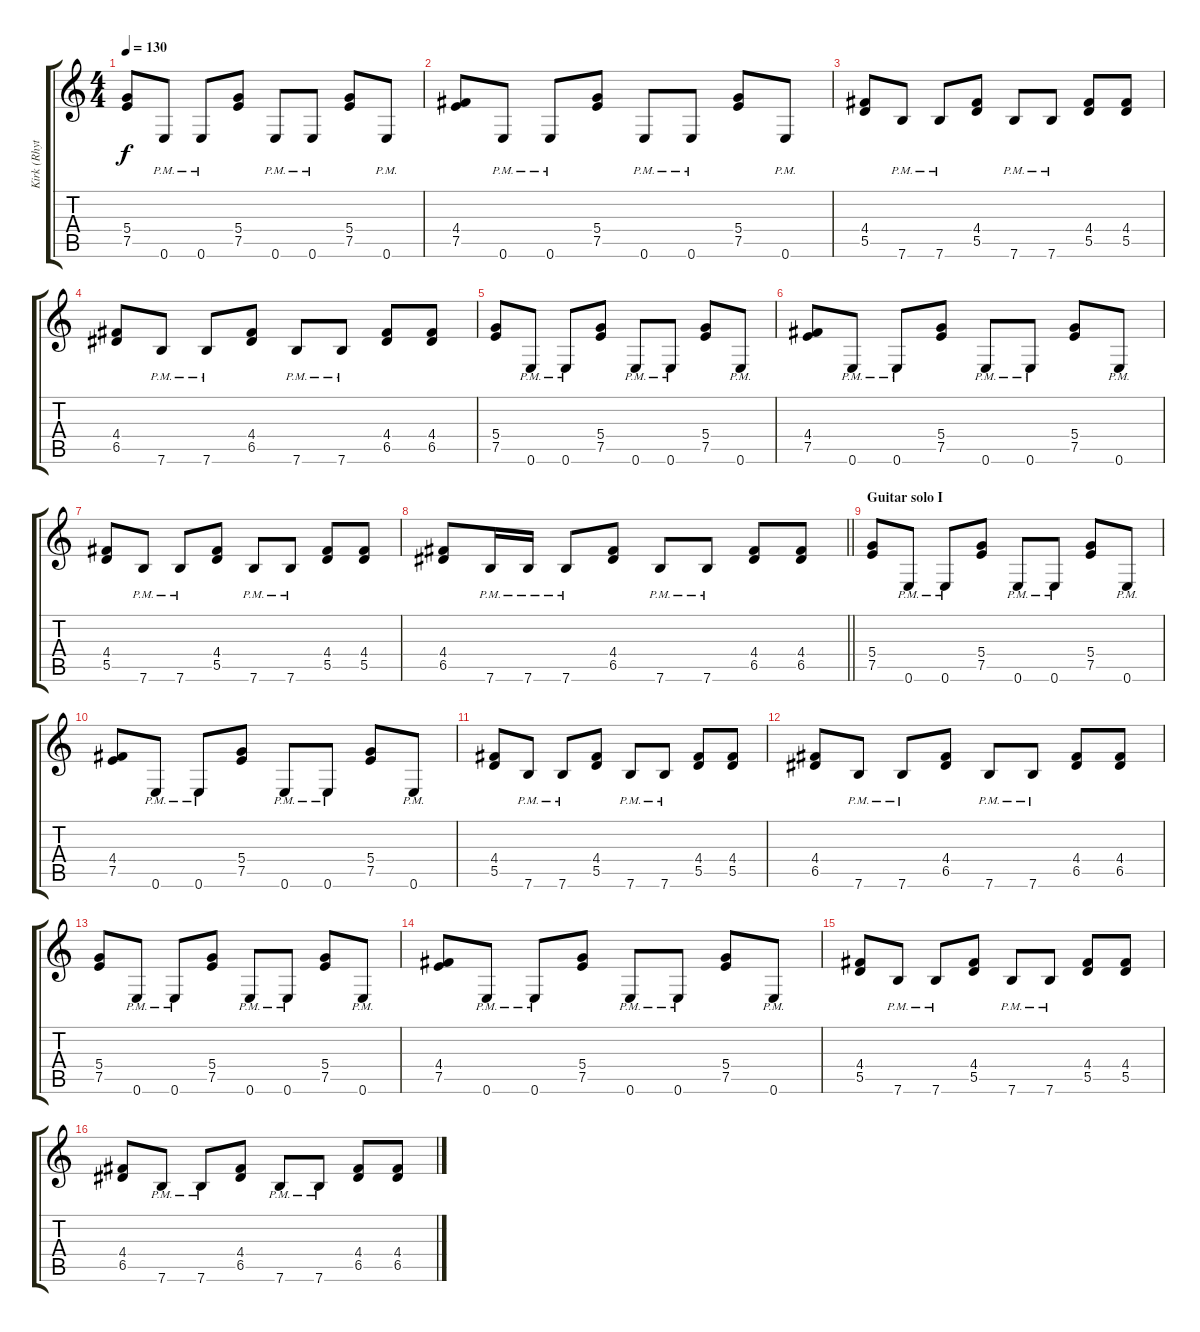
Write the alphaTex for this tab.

\track ("Kirk (Rhythm Guitar)" "Kirk (Rhyt") {instrument distortionguitar}
\staff {score tabs}
\tuning (E4 B3 G3 D3 A2 E2) {hide}
\ts (4 4)
\tempo 130
\clef g2
\ks c
(5.4 7.5).8{dy f} 0.6{pm}.8 0.6{pm}.8 (5.4 7.5).8 0.6{pm}.8 0.6{pm}.8 (5.4 7.5).8 0.6{pm}.8 |
(4.4 7.5).8 0.6{pm}.8 0.6{pm}.8 (5.4 7.5).8 0.6{pm}.8 0.6{pm}.8 (5.4 7.5).8 0.6{pm}.8 |
(4.4 5.5).8 7.6{pm}.8 7.6{pm}.8 (4.4 5.5).8 7.6{pm}.8 7.6{pm}.8 (4.4 5.5).8 (4.4 5.5).8 |
(4.4 6.5).8 7.6{pm}.8 7.6{pm}.8 (4.4 6.5).8 7.6{pm}.8 7.6{pm}.8 (4.4 6.5).8 (4.4 6.5).8 |
(5.4 7.5).8 0.6{pm}.8 0.6{pm}.8 (5.4 7.5).8 0.6{pm}.8 0.6{pm}.8 (5.4 7.5).8 0.6{pm}.8 |
(4.4 7.5).8 0.6{pm}.8 0.6{pm}.8 (5.4 7.5).8 0.6{pm}.8 0.6{pm}.8 (5.4 7.5).8 0.6{pm}.8 |
(4.4 5.5).8 7.6{pm}.8 7.6{pm}.8 (4.4 5.5).8 7.6{pm}.8 7.6{pm}.8 (4.4 5.5).8 (4.4 5.5).8 |
\barLineRight lightlight
(4.4 6.5).8 7.6{pm}.16 7.6{pm}.16 7.6{pm}.8 (4.4 6.5).8 7.6{pm}.8 7.6{pm}.8 (4.4 6.5).8 (4.4 6.5).8 |
\section ("" "Guitar solo I")
(5.4 7.5).8 0.6{pm}.8 0.6{pm}.8 (5.4 7.5).8 0.6{pm}.8 0.6{pm}.8 (5.4 7.5).8 0.6{pm}.8 |
(4.4 7.5).8 0.6{pm}.8 0.6{pm}.8 (5.4 7.5).8 0.6{pm}.8 0.6{pm}.8 (5.4 7.5).8 0.6{pm}.8 |
(4.4 5.5).8 7.6{pm}.8 7.6{pm}.8 (4.4 5.5).8 7.6{pm}.8 7.6{pm}.8 (4.4 5.5).8 (4.4 5.5).8 |
(4.4 6.5).8 7.6{pm}.8 7.6{pm}.8 (4.4 6.5).8 7.6{pm}.8 7.6{pm}.8 (4.4 6.5).8 (4.4 6.5).8 |
(5.4 7.5).8 0.6{pm}.8 0.6{pm}.8 (5.4 7.5).8 0.6{pm}.8 0.6{pm}.8 (5.4 7.5).8 0.6{pm}.8 |
(4.4 7.5).8 0.6{pm}.8 0.6{pm}.8 (5.4 7.5).8 0.6{pm}.8 0.6{pm}.8 (5.4 7.5).8 0.6{pm}.8 |
(4.4 5.5).8 7.6{pm}.8 7.6{pm}.8 (4.4 5.5).8 7.6{pm}.8 7.6{pm}.8 (4.4 5.5).8 (4.4 5.5).8 |
(4.4 6.5).8 7.6{pm}.8 7.6{pm}.8 (4.4 6.5).8 7.6{pm}.8 7.6{pm}.8 (4.4 6.5).8 (4.4 6.5).8
